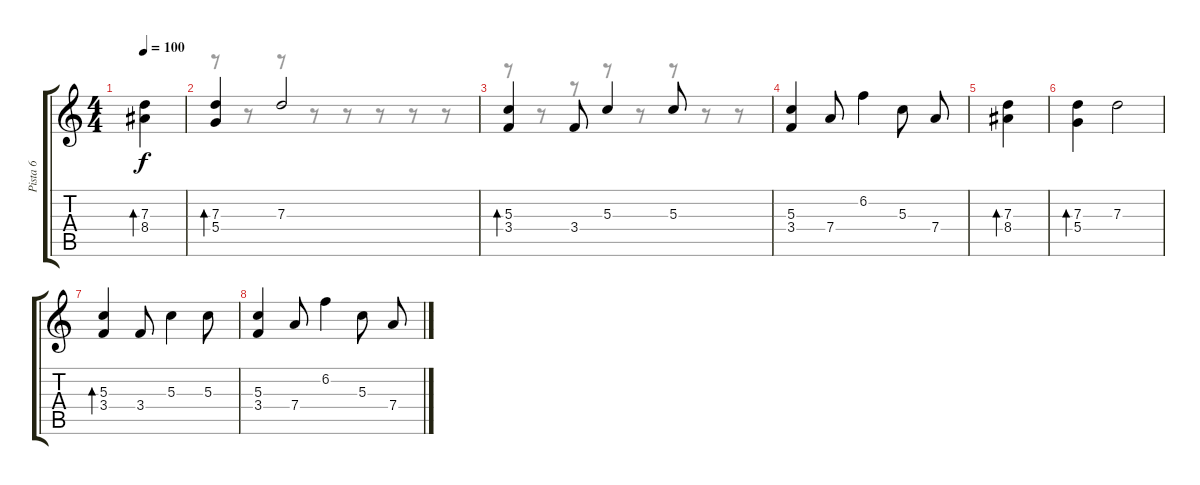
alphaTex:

\track ("Pista 6" "Pista 6") {instrument electricguitarclean}
\staff {score tabs}
\tuning (E4 B3 G3 D3 A2 E2) {hide}
\voice
\ts (4 4)
\tempo 100
\clef g2
\ks c
(7.3 8.4).4{bd 30 dy f instrument electricguitarclean} |
(7.3 5.4).4{bd 30} 7.3.2 |
(5.3 3.4).4{bd 30} 3.4.8 5.3.4 5.3.8 |
(5.3 3.4).4 7.4.8 6.2.4 5.3.8 7.4.8 |
(7.3 8.4).4{bd 30} |
(7.3 5.4).4{bd 30} 7.3.2 |
(5.3 3.4).4{bd 30} 3.4.8 5.3.4 5.3.8 |
(5.3 3.4).4 7.4.8 6.2.4 5.3.8 7.4.8 |
|
|
|
|
|
|
|
\voice
\clef g2
\ottava regular
\simile none
\ks c
|
r.8 r.8 r.8 r.8 r.8 r.8 r.8 r.8 |
r.8 r.8 r.8 r.8 r.8 r.8 r.8 r.8 |
|
|
|
|
|
|
|
|
|
|
|
|
